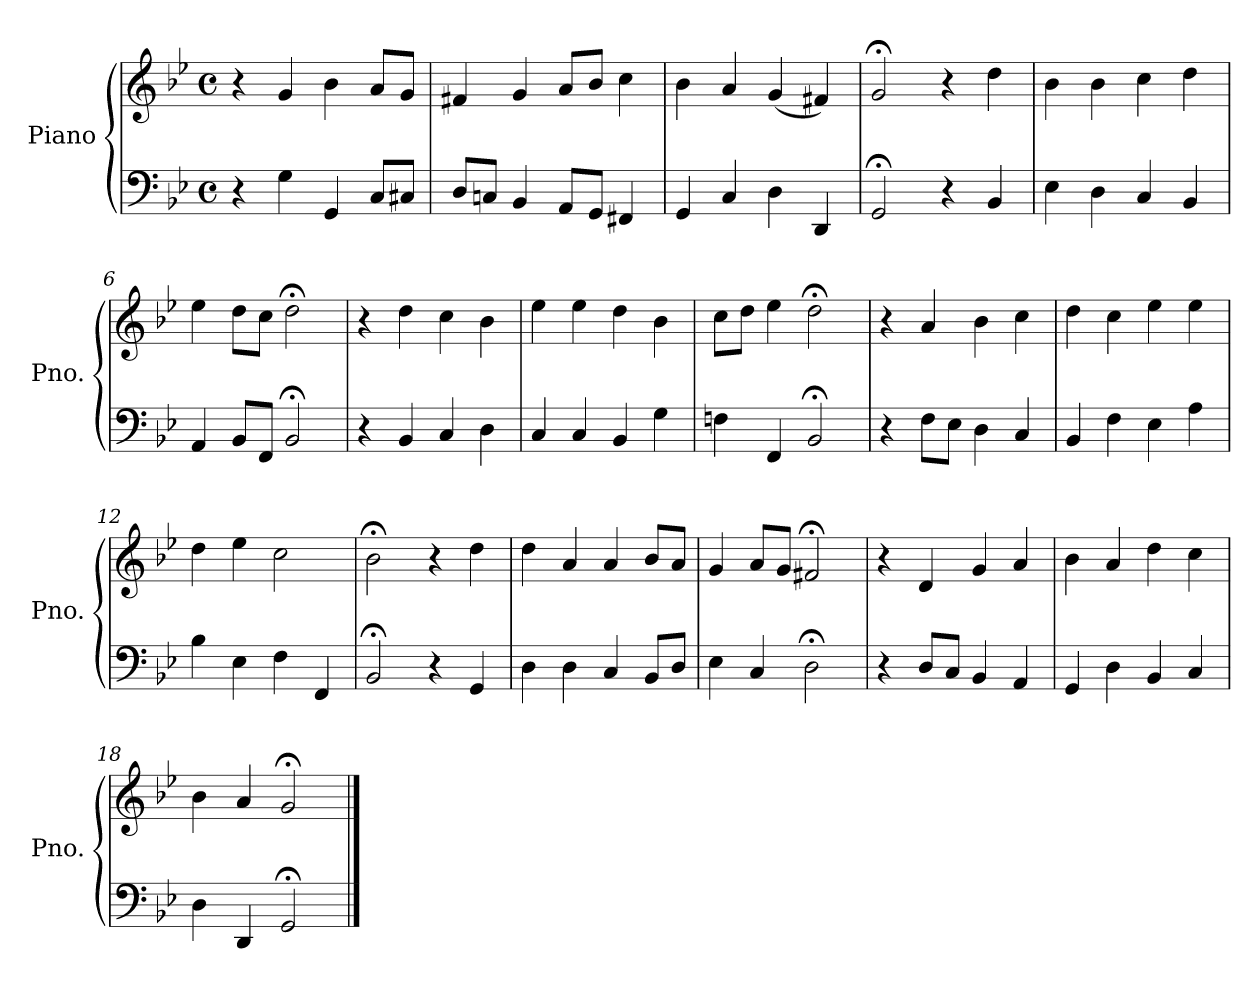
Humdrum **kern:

**kern	**kern
*part1	*part1
*staff2	*staff1
*I"Piano	*
*I'Pno.	*
*clefF4	*clefG2
*k[b-e-]	*k[b-e-]
*M4/4	*M4/4
*met(c)	*met(c)
=1	=1
4r	4r
4G\	4g/
4GG/	4b-\
8C/L	8a/L
8C#X/J	8g/J
=2	=2
8D/L	4f#X/
8Cn/J	.
4BB-/	4g/
8AA/L	8a/L
8GG/J	8b-/J
4FF#X/	4cc\
=3	=3
4GG/	4b-\
4C/	4a/
4D\	(4g/
4DD/	4f#X/)
=4	=4
2GG;</	2g;</
4r	4r
4BB-/	4dd\
=5	=5
4E-\	4b-\
4D\	4b-\
4C/	4cc\
4BB-/	4dd\
=6	=6
4AA/	4ee-\
8BB-/L	8dd\L
8FF/J	8cc\J
2BB-;</	2dd;<\
!!LO:LB:g=z
=7	=7
4r	4r
4BB-/	4dd\
4C/	4cc\
4D\	4b-\
=8	=8
4C/	4ee-\
4C/	4ee-\
4BB-/	4dd\
4G\	4b-\
=9	=9
4Fn\	8cc\L
.	8dd\J
4FF/	4ee-\
2BB-;</	2dd;<\
=10	=10
4r	4r
8F\L	4a/
8E-\J	.
4D\	4b-\
4C/	4cc\
=11	=11
4BB-/	4dd\
4F\	4cc\
4E-\	4ee-\
4A\	4ee-\
=12	=12
4B-\	4dd\
4E-\	4ee-\
4F\	2cc\
4FF/	.
=13	=13
2BB-;</	2b-;<\
4r	4r
4GG/	4dd\
!!LO:LB:g=z
=14	=14
4D\	4dd\
4D\	4a/
4C/	4a/
8BB-/L	8b-/L
8D/J	8a/J
=15	=15
4E-\	4g/
4C/	8a/L
.	8g/J
2D;<\	2f#X;</
=16	=16
4r	4r
8D/L	4d/
8C/J	.
4BB-/	4g/
4AA/	4a/
=17	=17
4GG/	4b-\
4D\	4a/
4BB-/	4dd\
4C/	4cc\
=18	=18
4D\	4b-\
4DD/	4a/
2GG;</	2g;</
==	==
*-	*-
